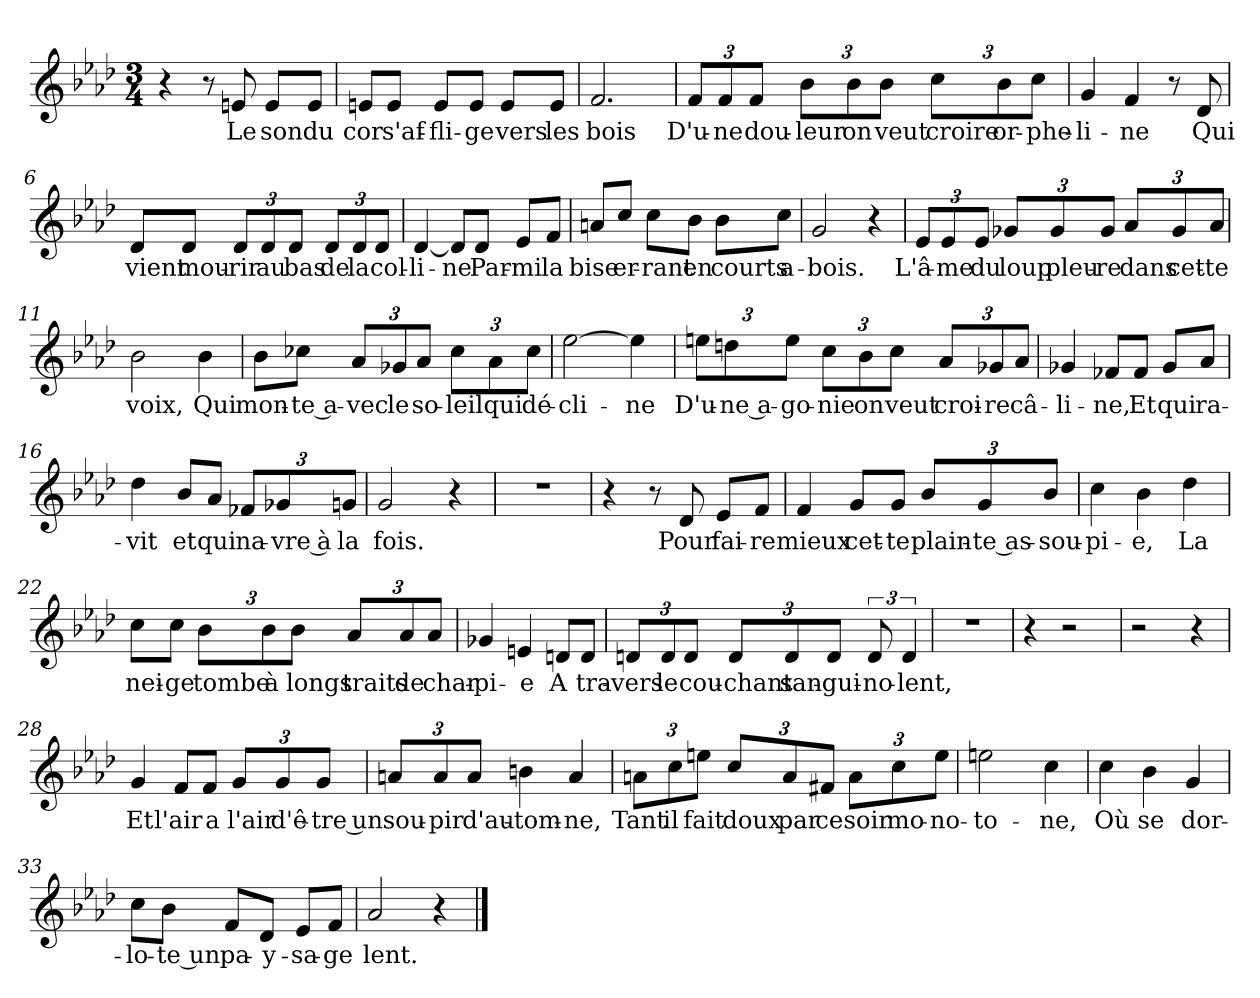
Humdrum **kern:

**kern	**text
*part1	*part1
*staff1	*staff1
*clefG2	*
*k[b-e-a-d-]	*
*M3/4	*
=1	=1
4r	.
8r	.
!	!LO:LY:b
8en/	Le
!	!LO:LY:b
8e/L	son
!	!LO:LY:b
8e/J	du
=2	=2
!	!LO:LY:b
8en/L	cor
!	!LO:LY:b
8e/J	s'af-
!	!LO:LY:b
8e/L	-fli-
!	!LO:LY:b
8e/J	-ge
!	!LO:LY:b
8e/L	vers
!	!LO:LY:b
8e/J	les
=3	=3
!	!LO:LY:b
2.f/	bois
=4	=4
!	!LO:LY:b
12f/L	D'u-
!	!LO:LY:b
12f/	-ne
!	!LO:LY:b
12f/J	dou-
!	!LO:LY:b
12b-\L	-leur
!	!LO:LY:b
12b-\	on
!	!LO:LY:b
12b-\J	veut
!	!LO:LY:b
12cc\L	croire
!	!LO:LY:b
12b-\	or-
!	!LO:LY:b
12cc\J	-phe-
=5	=5
!	!LO:LY:b
4g/	-li-
!	!LO:LY:b
4f/	-ne
8r	.
!	!LO:LY:b
8d-/	Qui
!!LO:LB:g=z
=6	=6
!	!LO:LY:b
8d-/L	vient
!	!LO:LY:b
8d-/J	mou-
!	!LO:LY:b
12d-/L	-rir
!	!LO:LY:b
12d-/	au
!	!LO:LY:b
12d-/J	bas
!	!LO:LY:b
12d-/L	de
!	!LO:LY:b
12d-/	la
!	!LO:LY:b
12d-/J	col-
=7	=7
!	!LO:LY:b
[4d-/	-li-
!	!LO:LY:b
8d-/L]	-ne
!	!LO:LY:b
8d-/J	Par-
!	!LO:LY:b
8e-/L	-mi
!	!LO:LY:b
8f/J	la
=8	=8
!	!LO:LY:b
8an/L	bise
!	!LO:LY:b
8cc/J	er-
!	!LO:LY:b
8cc\L	-rant
!	!LO:LY:b
8b-\J	en
!	!LO:LY:b
8b-\L	courts
!	!LO:LY:b
8cc\J	a-
=9	=9
!	!LO:LY:b
2g/	-bois.
4r	.
=10	=10
!	!LO:LY:b
12e-/L	L'â-
!	!LO:LY:b
12e-/	-me
!	!LO:LY:b
12e-/J	du
!	!LO:LY:b
12g-X/L	loup
!	!LO:LY:b
12g-/	pleu-
!	!LO:LY:b
12g-/J	-re
!	!LO:LY:b
12a-/L	dans
!	!LO:LY:b
12g-/	cet-
!	!LO:LY:b
12a-/J	-te
!!LO:LB:g=z
=11	=11
!	!LO:LY:b
2b-\	voix,
!	!LO:LY:b
4b-\	Qui
=12	=12
!	!LO:LY:b
8b-\L	mon-
!	!LO:LY:b
8cc-X\J	-te a-
!	!LO:LY:b
12a-/L	-vec
!	!LO:LY:b
12g-X/	le
!	!LO:LY:b
12a-/J	so-
!	!LO:LY:b
12cc-\L	-leil
!	!LO:LY:b
12a-\	qui
!	!LO:LY:b
12cc-\J	dé-
=13	=13
!	!LO:LY:b
[2ee-\	-cli-
!	!LO:LY:b
4ee-\]	-ne
=14	=14
!	!LO:LY:b
12een\L	D'u-
!	!LO:LY:b
12ddn\	-ne a-
!	!LO:LY:b
12ee\J	-go-
!	!LO:LY:b
12cc\L	-nie
!	!LO:LY:b
12b-\	on
!	!LO:LY:b
12cc\J	veut
!	!LO:LY:b
12a-/L	croi-
!	!LO:LY:b
12g-X/	-re
!	!LO:LY:b
12a-/J	câ-
=15	=15
!	!LO:LY:b
4g-X/	-li-
!	!LO:LY:b
8f-X/L	-ne,
!	!LO:LY:b
8f-/J	Et
!	!LO:LY:b
8g-/L	qui
!	!LO:LY:b
8a-/J	ra-
!!LO:LB:g=z
=16	=16
!	!LO:LY:b
4dd-\	-vit
!	!LO:LY:b
8b-/L	et
!	!LO:LY:b
8a-/J	qui
!	!LO:LY:b
12f-X/L	na-
!	!LO:LY:b
12g-X/	-vre à
!	!LO:LY:b
12gn/J	la
=17	=17
!	!LO:LY:b
2g/	fois.
4r	.
=18	=18
2.r	.
=19	=19
4r	.
8r	.
!	!LO:LY:b
8d-/	Pour
!	!LO:LY:b
8e-/L	fai-
!	!LO:LY:b
8f/J	-re
=20	=20
!	!LO:LY:b
4f/	mieux
!	!LO:LY:b
8g/L	cet-
!	!LO:LY:b
8g/J	-te
!	!LO:LY:b
12b-/L	plain-
!	!LO:LY:b
12g/	-te as-
!	!LO:LY:b
12b-/J	-sou-
=21	=21
!	!LO:LY:b
4cc\	-pi-
!	!LO:LY:b
4b-\	-e,
!	!LO:LY:b
4dd-\	La
!!LO:LB:g=z
=22	=22
!	!LO:LY:b
8cc\L	nei-
!	!LO:LY:b
8cc\J	-ge
!	!LO:LY:b
12b-\L	tombe
!	!LO:LY:b
12b-\	à
!	!LO:LY:b
12b-\J	longs
!	!LO:LY:b
12a-/L	traits
!	!LO:LY:b
12a-/	de
!	!LO:LY:b
12a-/J	char-
=23	=23
!	!LO:LY:b
4g-X/	-pi-
!	!LO:LY:b
4en/	-e
!	!LO:LY:b
8dn/L	A
!	!LO:LY:b
8d/J	tra-
=24	=24
!	!LO:LY:b
12dn/L	-vers
!	!LO:LY:b
12d/	le
!	!LO:LY:b
12d/J	cou-
!	!LO:LY:b
12d/L	-chant
!	!LO:LY:b
12d/	san-
!	!LO:LY:b
12d/J	-gui-
!	!LO:LY:b
12d/	-no-
!	!LO:LY:b
6d/	-lent,
=25	=25
2.r	.
=26	=26
4r	.
2r	.
=27	=27
2r	.
4r	.
!!LO:LB:g=z
=28	=28
!	!LO:LY:b
4g/	Et
!	!LO:LY:b
8f/L	l'air
!	!LO:LY:b
8f/J	a
!	!LO:LY:b
12g/L	l'air
!	!LO:LY:b
12g/	d'ê-
!	!LO:LY:b
12g/J	-tre un
=29	=29
!	!LO:LY:b
12an/L	sou-
!	!LO:LY:b
12a/	-pir
!	!LO:LY:b
12a/J	d'au-
!	!LO:LY:b
4bn\	-tom-
!	!LO:LY:b
4a/	-ne,
=30	=30
!	!LO:LY:b
12an\L	Tant
!	!LO:LY:b
12cc\	il
!	!LO:LY:b
12een\J	fait
!	!LO:LY:b
12cc/L	doux
!	!LO:LY:b
12a/	par
!	!LO:LY:b
12f#X/J	ce
!	!LO:LY:b
12a\L	soir
!	!LO:LY:b
12cc\	mo-
!	!LO:LY:b
12ee\J	-no-
=31	=31
!	!LO:LY:b
2een\	-to-
!	!LO:LY:b
4cc\	-ne,
=32	=32
!	!LO:LY:b
4cc\	Où
!	!LO:LY:b
4b-\	se
!	!LO:LY:b
4g/	dor-
!!LO:LB:g=z
=33	=33
!	!LO:LY:b
8cc\L	-lo-
!	!LO:LY:b
8b-\J	-te un
!	!LO:LY:b
8f/L	pa-
!	!LO:LY:b
8d-/J	-y-
!	!LO:LY:b
8e-/L	-sa-
!	!LO:LY:b
8f/J	-ge
=34	=34
!	!LO:LY:b
2a-/	lent.
4r	.
==	==
*-	*-
